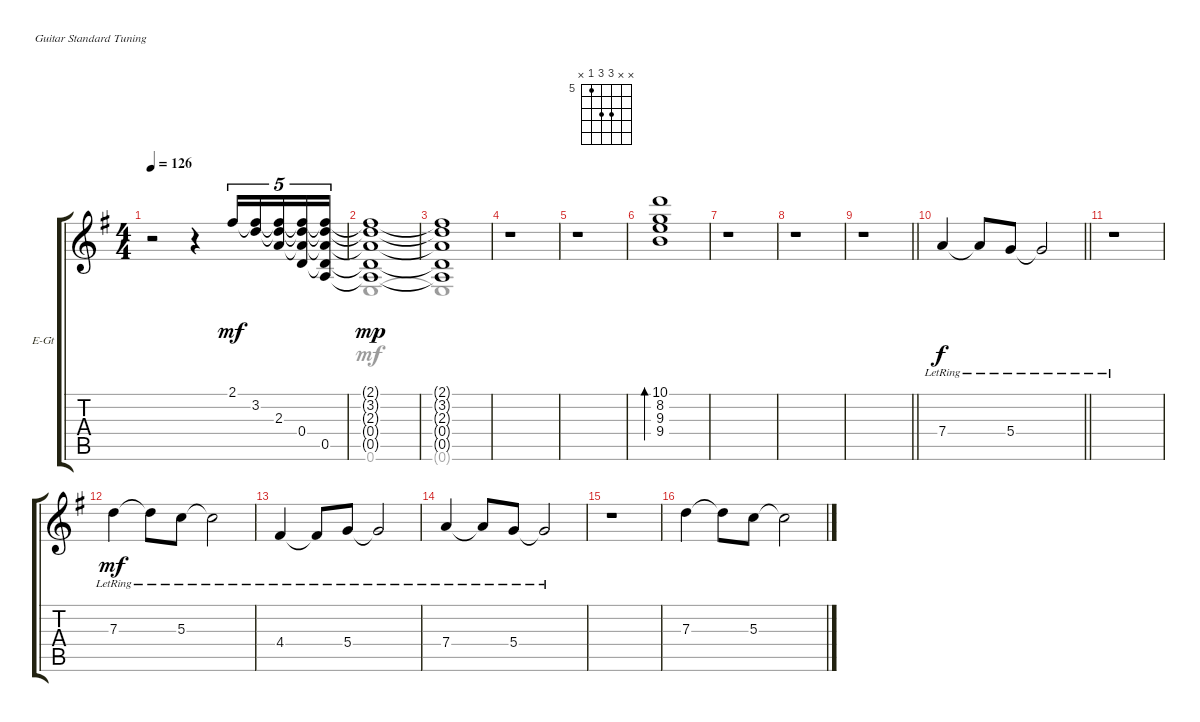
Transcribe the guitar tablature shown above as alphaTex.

\bracketExtendMode groupsimilarinstruments
\firstSystemTrackNameOrientation horizontal
\otherSystemsTrackNameOrientation horizontal
\track ("Гитара" "E-Gt") {instrument electricguitarjazz}
\staff {score tabs}
\tuning (E4 B3 G3 D3 A2 E2)
\chord ("" x x 7 7 5 x) {firstfret 5}
\voice
\ts (4 4)
\tempo 126
\clef g2
\ks eminor
r.2{ch "" dy mp} r.4 2.1.16{tu (5 4) dy mf} (3.2 2.1{t}).16{tu (5 4)} (2.3 2.1{t} 3.2{t}).16{tu (5 4)} (0.4 2.1{t} 3.2{t} 2.3{t}).16{tu (5 4)} (0.5 2.1{t} 3.2{t} 2.3{t} 0.4{t}).16{tu (5 4)} |
(2.1{t} 3.2{t} 2.3{t} 0.4{t} 0.5{t}).1{dy mp} |
(2.1{t} 3.2{t} 2.3{t} 0.4{t} 0.5{t}).1 |
r.1 |
r.1 |
(10.1 8.2 9.3 9.4).1{bd 240} |
r.1 |
r.1 |
\barLineRight lightlight
r.1 |
\section ("" "")
\barLineRight lightlight
7.4{lr}.4{dy f} 7.4{lr t}.8 5.4{lr}.8 5.4{lr t}.2 |
\section ("" "")
r.1 |
7.3{lr}.4{dy mf} 7.3{lr t}.8 5.3{lr}.8 5.3{lr t}.2 |
4.4{lr}.4 4.4{lr t}.8 5.4{lr}.8 5.4{lr t}.2 |
7.4{lr}.4 7.4{lr t}.8 5.4{lr}.8 5.4{lr t}.2 |
r.1 |
7.3.4 7.3{t}.8 5.3.8 5.3{t}.2
\voice
\clef g2
\ottava regular
\simile none
\ks eminor
|
0.6.1 |
0.6{t}.1 |
|
|
|
|
|
\barLineRight lightlight
|
\barLineRight lightlight
|
|
|
|
|
|
